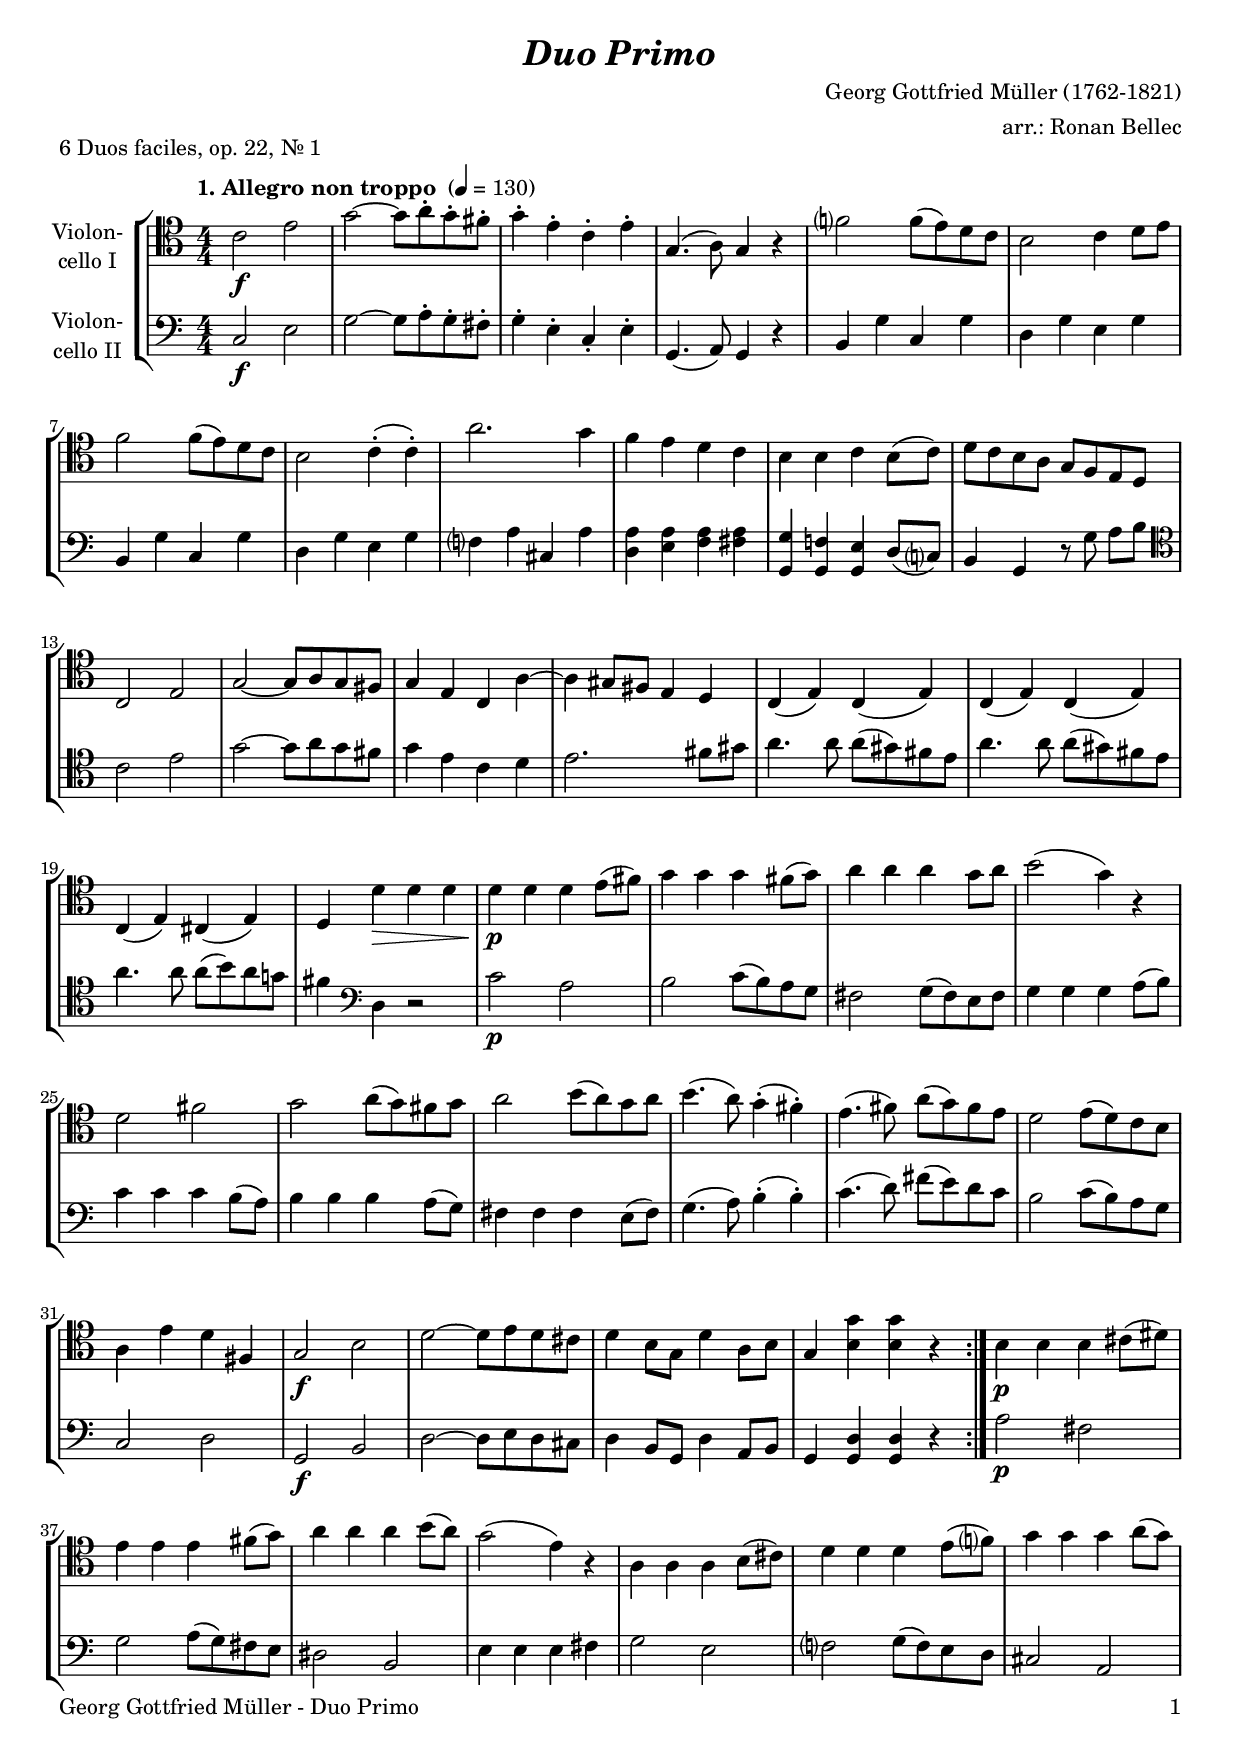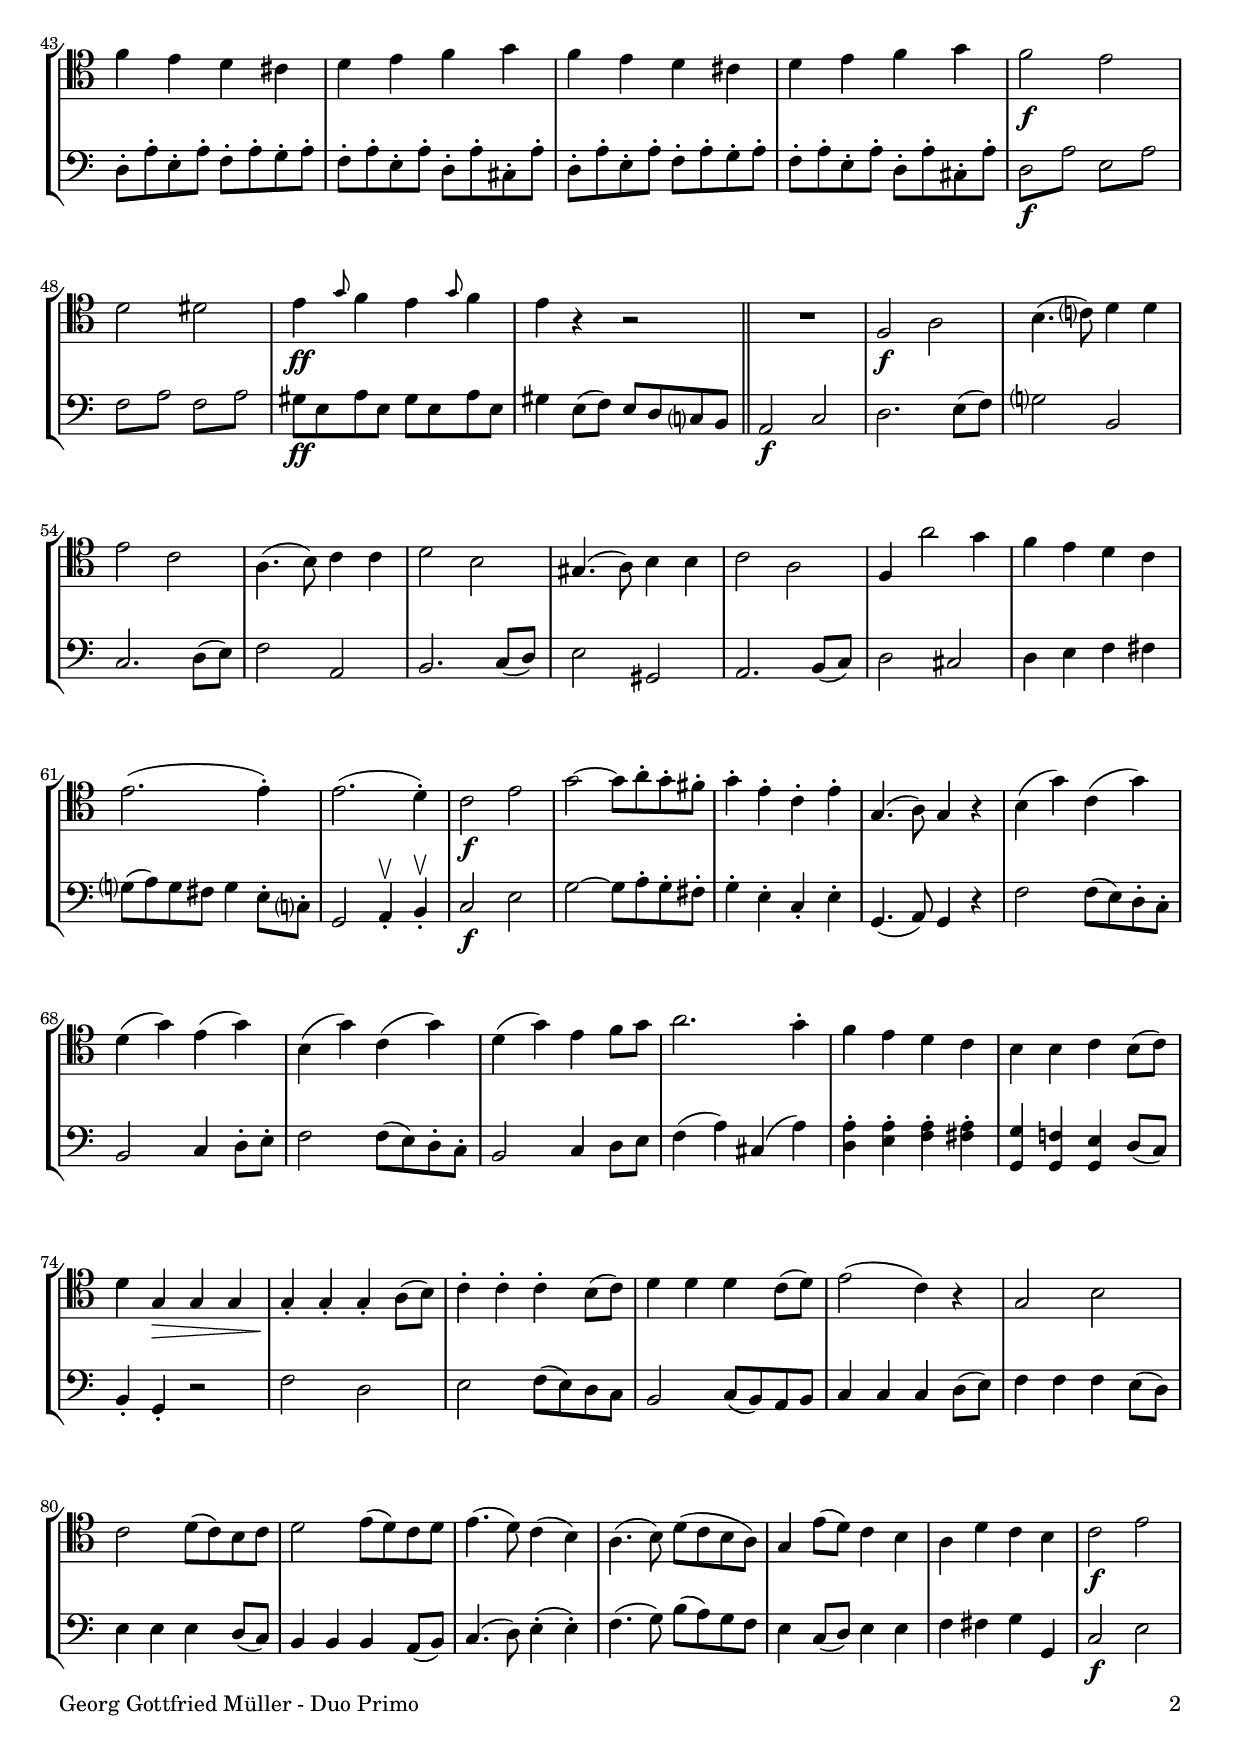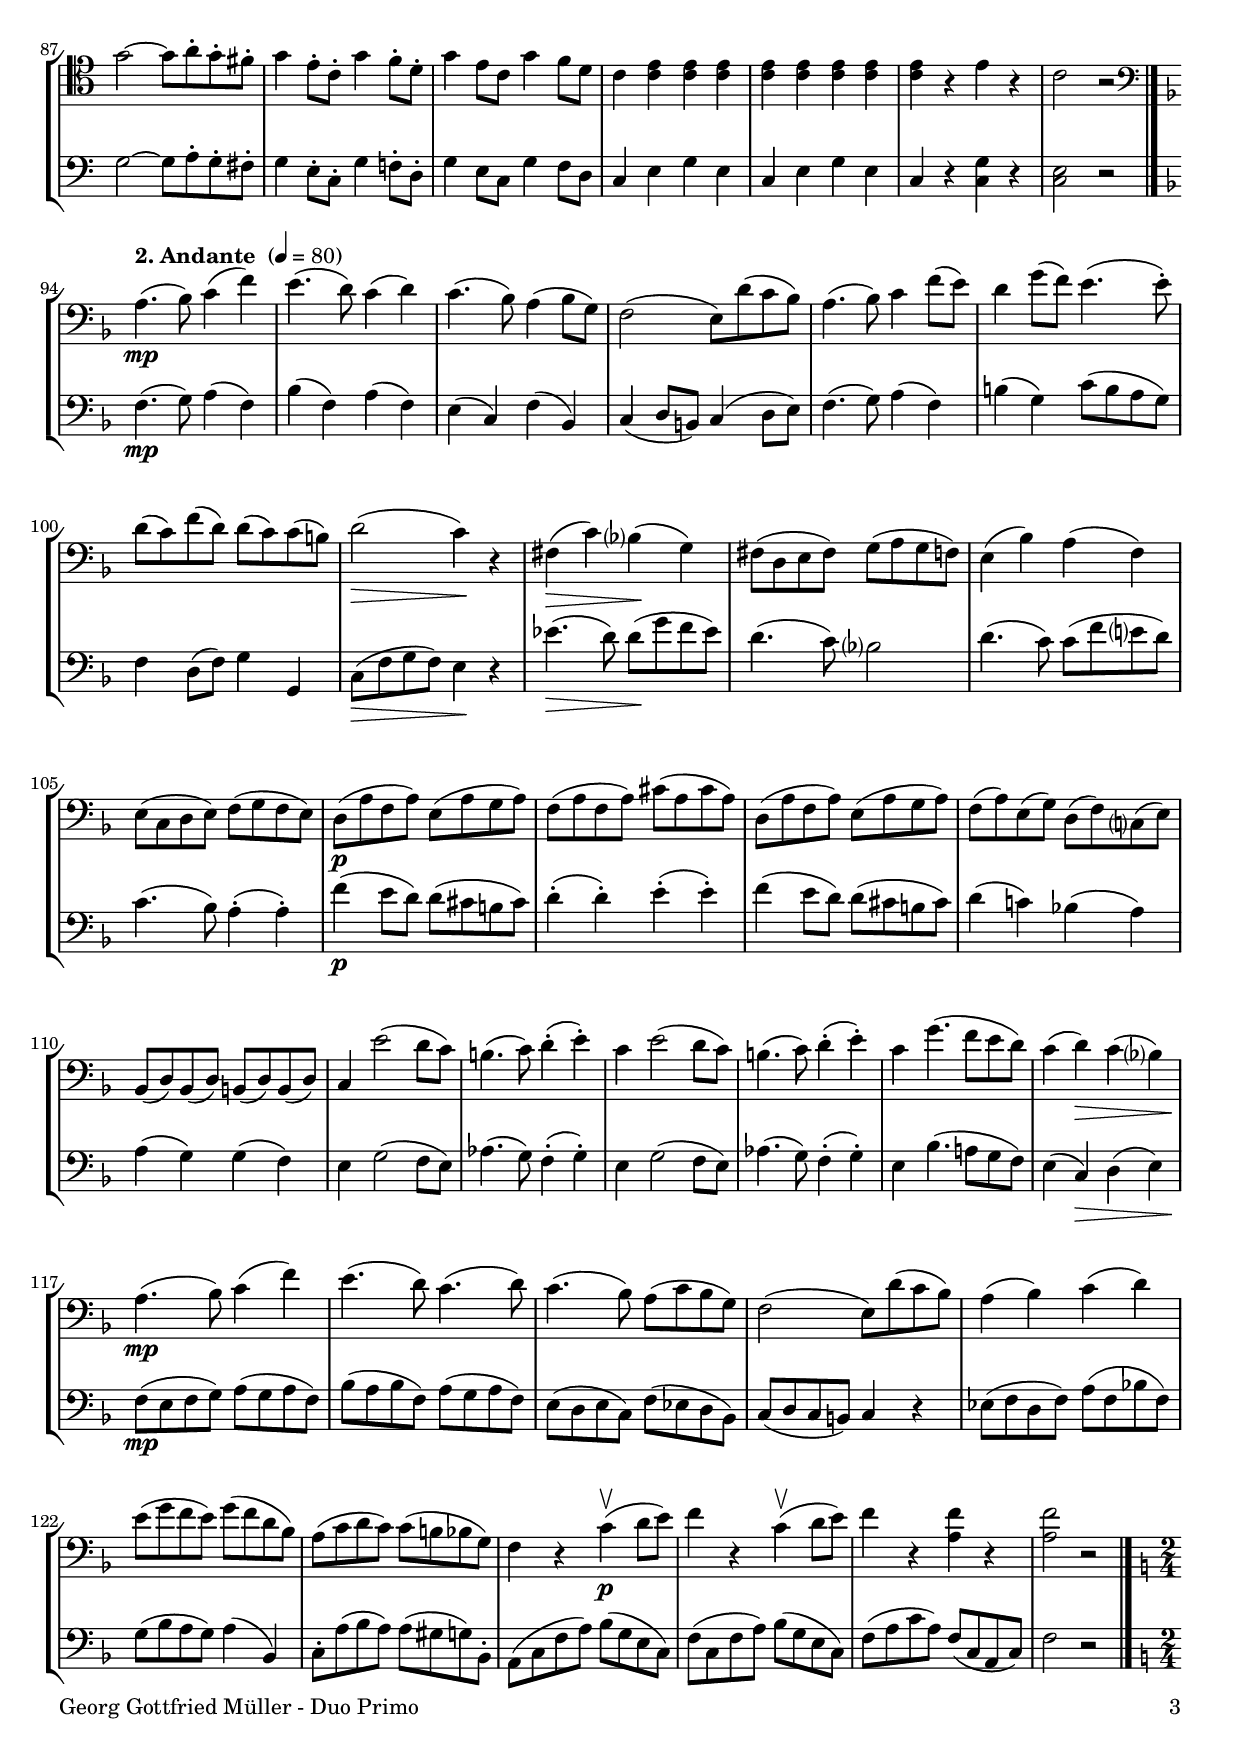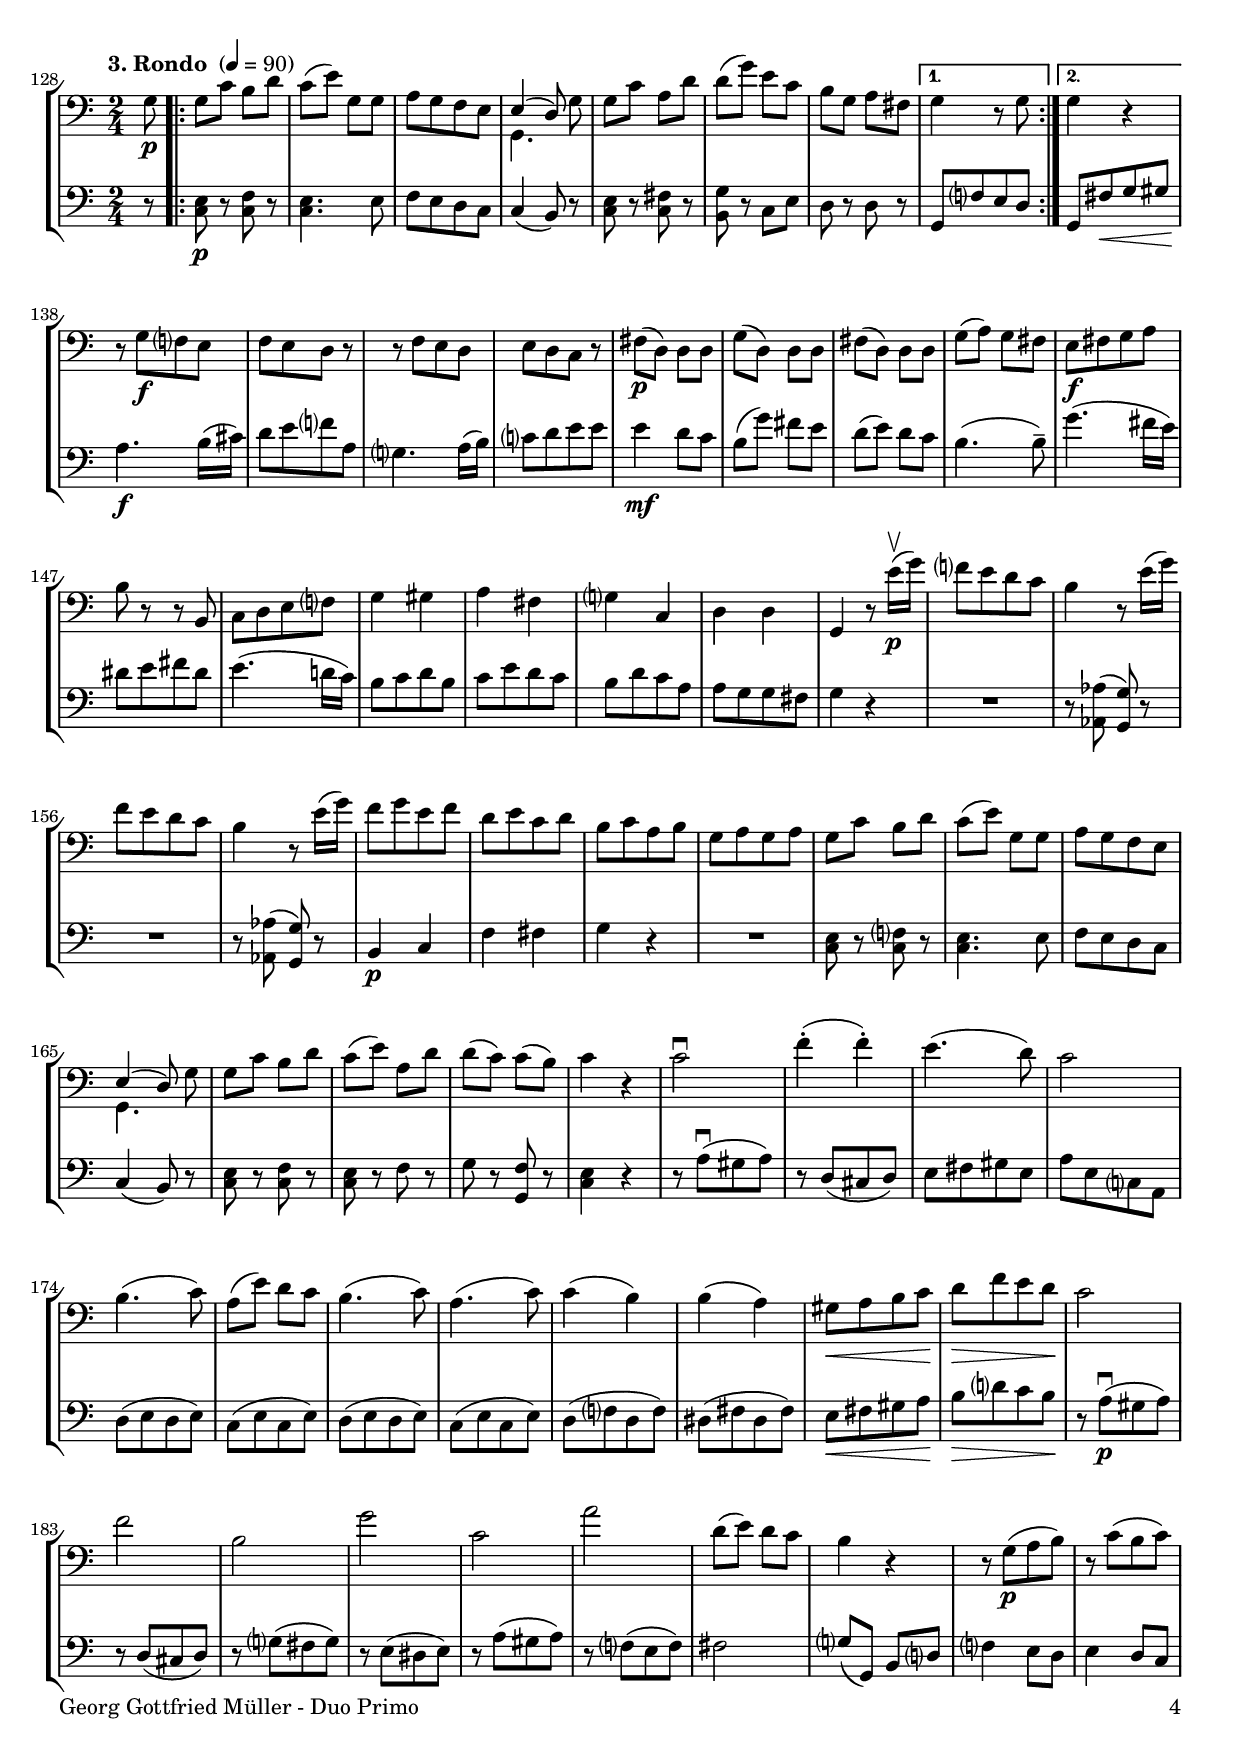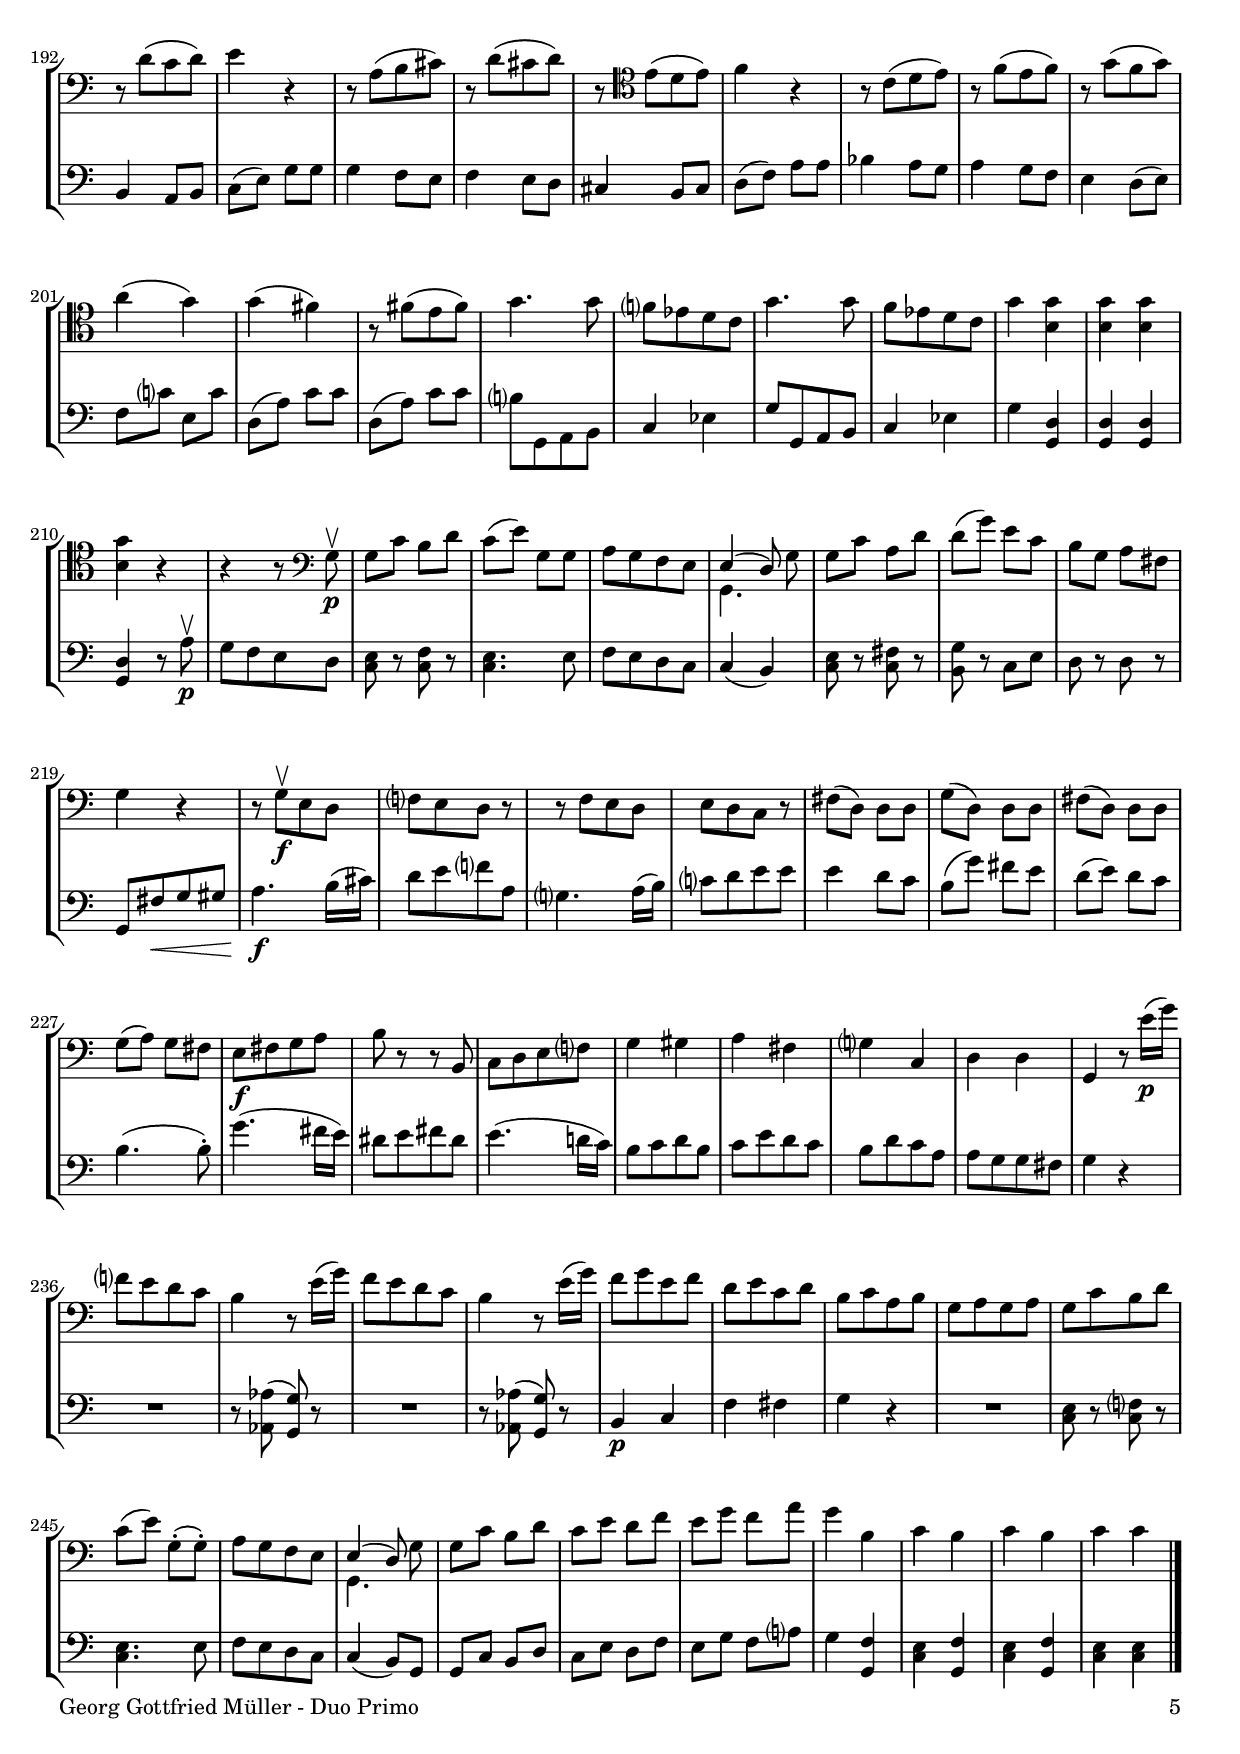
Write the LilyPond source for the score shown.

\version "2.18.2"
\include "deutsch.ly"
  
#(set-global-staff-size 19)

\header {
  title     = \markup \bold \italic "Duo Primo"
  composer  = "Georg Gottfried Müller (1762-1821)"
  arranger  = "arr.: Ronan Bellec"
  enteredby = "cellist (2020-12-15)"
  piece     = "6 Duos faciles, op. 22, Nr. 1"
}

voiceconsts = {
  \key c \major
  \time 4/4
  \clef "bass"
  \numericTimeSignature
  % Set default beaming for all staves
%  \set Timing.beamExceptions = #'()
%  \set Timing.baseMoment     = #(ly:make-moment 1 4)
%  \set Timing.beatStructure  = #'(1 1 1)
}

micl = "clarinet"
mifl = "flute"
miob = "oboe"
mifh = "french horn"
misx = "tenor sax"
mist = "string ensemble 1"
miba = "cello"

introa = {        \tempo "1. Allegro non troppo " 4=130 }
introb = { \break \tempo "2. Andante "            4=80 \key f \major }
introc = { \break \tempo "3. Rondo "              4=90 \time 2/4 \key c \major }

dsaf = \markup { \italic "dal " \musicglyph #"scripts.segno" " al Fine" }
fine = \mark \markup \box \italic "Fine"

va = \relative c' {
  \voiceconsts
  \clef "tenor"
  
  \introa
  \repeat volta 2 {
    c2\f e
    g~g8 a-. g-. fis-.
    g4-. e-. c-. e-.
    g,4.( a8) g4 r
    f'?2 f8( e) d c
    h2 c4 d8 e

    f2 f8( e) d c
    h2 c4(-. c)-.
    a'2. g4
    f e d c
    h h c h8( c)
    d c h a g f e d

    c2 e
    g~ g8 a g fis
    g4 e c a'~
    a gis8 fis e4 d
    c( e) c( e)
    c( e) c( e)

    c( e) cis( e)
    d d'\> d d
    d\!\p d d e8( fis)
    g4 g g fis8( g)
    a4 a a g8 a
    h2( g4) r

    d2 fis
    g a8( g) fis g
    a2 h8( a) g a
    h4.( a8) g4(-. fis)-.
    e4.( fis8) a( g) fis e
    d2 e8( d) c h

    a4 e' d fis,
    g2\f h
    d~d8 e d cis
    d4 h8 g d'4 a8 h
    g4 <h g'> <h g'> r
  }

  h\p h h cis8( dis)
  e4 e e fis8( g)
  a4 a a h8( a)
  g2( e4) r
  a, a a h8 (cis)
  d4 d d e8( f?)
  g4 g g a8( g)

  f4 e d cis
  d e f g
  f e d cis
  d e f g
  f2\f e
  d dis
  e4\ff \grace g8 f4 e \grace g8 f4

  e r r2 \bar "||"
  R1
  f,2\f a
  h4.( c?8) d4 d
  e2 c
  a4.( h8) c4 c
  d2 h
  gis4.( a8) h4 h

  c2 a
  f4 a'2 g4
  f e d c
  e2.( e4)-.
  e2.( d4)-.
  c2\f e
  g~ g8 a-. g-. fis-.

  g4-. e-. c-. e-.
  g,4.( a8) g4 r
  h( g') c,( g')
  d( g) e( g)
  h,( g') c,( g')
  d( g) e f8 g
  a2. g4-.

  f e d c
  h h c h8( c)
  d4 g,\> g g
  g-.\! g-. g-. a8( h)
  c4-. c-. c-. h8( c)
  d4 d d c8( d)
  e2( c4) r

  g2 h
  c d8( c) h c
  d2 e8( d) c d
  e4.( d8) c4( h)
  a4.( h8) d( c h a)
  g4 e'8( d) c4 h
  a d c h

  c2\f e
  g~ g8 a-. g-. fis-.
  g4 e8-. c-. g'4 f8-. d-.
  g4 e8 c g'4 f8 d
  c4 <c e> <c e> <c e>
  <c e> <c e> <c e> <c e>
  <c e> r e r
  c2 r \bar "|."

  \introb \clef "bass"
  a4.(\mp b8) c4( f)
  e4.( d8) c4( d)
  c4.( b8) a4( b8 g)
  f2( e8) d'( c b)
  a4.( b8) c4 f8( e)

  d4 g8( f) e4.( e8)-.
  d( c) f( d) d( c) c( h)
  d2(\> c4)\! r
  fis,(\> c') b?(\! g)
  fis8( d e fis) g( a g f)
  e4( b') a( f)

  e8( c d e) f( g f e)
  d(\p a' f a) e( a g a)
  f( a f a) cis( a cis a)
  d,( a' f a) e( a g a)
  f( a) e( g) d( f) c?( e)

  b( d) b( d) h( d) h( d)
  c4 e'2( d8 c)
  h4.( c8) d4(-. e)-.
  c e2( d8 c)
  h4.( c8) d4(-. e)-.
  c g'4.( f8 e d)

  c4( d)\> c( b?)
  a4.(\!\mp b8) c4( f)
  e4.( d8) c4.( d8)
  c4.( b8) a( c b g)
  f2( e8) d'( c b)
  a4( b) c( d)

  e8( g f e) g( f d b)
  a( c d c) c( h b g)
  f4 r c'(\upbow\p d8 e)
  f4 r c(\upbow d8 e)
  f4 r <a, f'> r
  <a f'>2 r \bar "|."

  \introc
  \partial 8 g8\p
  \repeat volta 2 {
    g c h d
    c( e) g, g
    a[ g f e]
    << { e4( d8) } \\ g,4. >> g'8
    g c a d

    d( g) e c
    h g a fis
  }
  \alternative {
    { g4 r8 g }
    { g4 r }
  }
  r8 g[\f f? e]
  f[ e d] r

  r f[ e d]
  e[ d c] r
  fis(\p d) d d
  g( d) d d
  fis( d) d d
  g( a) g fis
  e[\f fis g a]

  h r r h,
  c[ d e f?]
  g4 gis
  a fis
  g? c,
  d d
  g, r8 e''16(\upbow\p g)

  f?8[ e d c]
  h4 r8 e16( g)
  f8[ e d c]
  h4 r8 e16( g)
  f8[ g e f]
  d[ e c d]
  h[ c a h]

  g[ a g a]
  g c h d
  c( e) g, g
  a[ g f e]
  << { e4( d8) } \\ g,4. >> g'8
  g c h d
  c( e) a, d

  d( c) c( h)
  c4 r
  c2\downbow
  f4(-. f)-.
  e4.( d8)
  c2
  h4.( c8)

  a( e') d c
  h4.( c8)
  a4.( c8)
  c4( h)
  h( a)
  gis8[\< a h c]\!
  d[\> f e d]\!

  c2
  f
  h,
  g'
  c,
  a'
  d,8( e) d c

  h4 r
  r8 g[(\p a h)]
  r c[( h c)]
  r d[( c d)]
  e4 r
  r8 a,[( h cis)]
  r d[( cis d)]

  r \clef "tenor" e[( d e)]
  f4 r
  r8 c[( d e)]
  r f[( e f)]
  r g[( f g)]
  a4( g)
  g( fis)

  r8 fis[( e fis)]
  g4. g8
  f?[ es d c]
  g'4. g8
  f[ es d c]
  g'4 <h, g'>
  <h g'> <h g'>

  <h g'> r
  r r8 \clef "bass" g\upbow\p
  g c h d
  c( e) g, g
  a[ g f e]
  << { e4( d8) } \\ g,4. >> g'8
  g c a d

  d( g) e c
  h g a fis
  g4 r
  r8 g[\upbow\f e d]
  f?[ e d] r
  r f[ e d]
  e[ d c] r

  fis( d) d d
  g( d) d d
  fis( d) d d
  g( a) g fis
  e[\f fis g a]
  h r r h,
  c[ d e f?]

  g4 gis
  a fis
  g? c,
  d d
  g, r8 e''16(\p g)
  f?8[ e d c]
  h4 r8 e16( g)
  f8[ e d c]
  
  h4 r8 e16( g)
  f8[ g e f]
  d[ e c d]
  h[ c a h]
  g[ a g a]
  g[ c h d]
  c( e) g,(-. g)-.
  a[ g f e]

  << { e4( d8) } \\ g,4. >> g'8
  g c h d
  c e d f
  e g f a
  g4 h,
  c h
  c h
  c c \bar "|."
}

vb = \relative c {
  \voiceconsts
  
  \introa
  \repeat volta 2 {
    c2\f e
    g~ g8 a-. g-. fis-.
    g4-. e-. c-. e-.
    g,4.( a8) g4 r
    h g' c, g'
    d g e g

    h, g' c, g'
    d g e g
    f? a cis, a'
    <d, a'> <e a> <f a> <fis a>
    <g, g'> <g f'!> <g e'> d'8( c?)
    h4 g r8 g' a[ h] \clef "tenor"

    c2 e
    g~ g8 a g fis
    g4 e c d
    e2. fis8 gis
    a4. a8 a( gis) fis e
    a4. a8 a( gis) fis e

    a4. a8 a( h) a g!
    fis4 \clef "bass" d, r2
    c'\p a
    h c8( h) a g
    fis2 g8( fis) e fis
    g4 g g a8( h)

    c4 c c h8( a)
    h4 h h a8( g)
    fis4 fis fis e8( fis)
    g4.( a8) h4(-. h)-.
    c4.( d8) fis( e) d c
    h2 c8( h) a g

    c,2 d
    g,\f h
    d~ d8 e d cis
    d4 h8 g d'4 a8 h
    g4 <g d'> <g d'> r
  }

  a'2\p fis
  g a8( g) fis e
  dis2 h
  e4 e e fis
  g2 e
  f? g8( f) e d
  cis2 a

  d8-. a'-. e-. a-. f-. a-. g-. a-.
  f-. a-. e-. a-. d,-. a'-. cis,-. a'-.
  d,-. a'-. e-. a-. f-. a-. g-. a-.
  f-. a-. e-. a-. d,-. a'-. cis,-. a'-.
  \repeat tremolo 2 { d,\f a' } \repeat tremolo 2 { e a }
  \repeat tremolo 2 { f a } \repeat tremolo 2 { f a }
  gis\ff e a e gis e a e

  gis4 e8( f) e d c? h \bar "||"
  a2\f c
  d2. e8( f)
  g?2 h,
  c2. d8( e)
  f2 a,
  h2. c8( d)
  e2 gis,

  a2. h8( c)
  d2 cis
  d4 e f fis
  g?8( a) g fis g4 e8-. c?-.
  g2 a4-.\upbow h-.\upbow
  c2\f e
  g~ g8 a-. g-. fis-.

  g4-. e-. c-. e-.
  g,4.( a8) g4 r
  f'2 f8( e) d-. c-.
  h2 c4 d8-. e-.
  f2 f8( e) d-. c-.
  h2 c4 d8 e
  f4( a) cis,( a')

  <d, a'>-. <e a>-. <f a>-. <fis a>-.
  <g, g'> <g f'!> <g e'> d'8( c)
  h4-. g-. r2
  f' d
  e f8( e) d c
  h2 c8( h) a h
  c4 c c d8( e)

  f4 f f e8( d)
  e4 e e d8( c)
  h4 h h a8( h)
  c4.( d8) e4(-. e)-.
  f4.( g8) h( a) g f
  e4 c8( d) e4 e
  f fis g g,

  c2\f e
  g~ g8 a-. g-. fis-.
  g4 e8-. c-. g'4 f!8-. d-.
  g4 e8 c g'4 f8 d
  c4 e g e
  c e g e
  c r <c g'> r
  <c e>2 r \bar "|."

  \introb
  f4.(\mp g8) a4( f)
  b( f) a( f)
  e( c) f( b,)
  c( d8 h) c4( d8 e)
  f4.( g8) a4( f)

  h( g) c8( h a g)
  f4 d8( f) g4 g,
  c8(\> f g f) e4\! r
  es'4.(\> d8) d(\! g f es)
  d4.( c8) b?2
  d4.( c8) c( f e? d)

  c4.( b8) a4(-. a)-.
  f'(\p e8 d) d( cis h cis)
  d4(-. d)-. e(-. e)-.
  f( e8 d) d( cis h cis)
  d4( c!) b!( a)

  a( g) g( f)
  e g2( f8 e)
  as4.( g8) f4(-. g)-.
  e g2( f8 e)
  as4.( g8) f4(-. g)-.
  e b'4.( a!8 g f)

  e4( c)\> d( e)
  f8(\!\mp e f g) a( g a f)
  b( a b f) a( g a f)
  e( d e c) f( es d b)
  c( d c h) c4 r
  es8( f d f) a( f b! f)

  g( b a g) a4( b,)
  c8-. a'( b a) a( gis g) b,-.
  a( c f a) b( g e c)
  f( c f a) b( g e c)
  f( a c a) f( c a c)
  f2 r \bar "|."

  \introc
  \partial 8 r8
  \repeat volta 2 {
    <c e>\p r <c f> r
    <c e>4. e8
    f[ e d c]
    c4( h8) r
    <c e> r <c fis> r

    <h g'> r c e
    d r d r
  }
  \alternative {
    { g,[ f'? e d] }
    { g,[ fis'\< g gis] }
  }
  a4.\!\f h16( cis)
  d8[ e f? a,]

  g?4. a16( h)
  c?8[ d e e]
  e4\mf d8 c
  h( g') fis e
  d( e) d c
  h4.( h8)--
  g'4.( fis16 e)

  dis8[ e fis dis]
  e4.( d!16 c)
  h8[ c d h]
  c[ e d c]
  h[ d c a]
  a[ g g fis]
  g4 r

  R2
  r8 <as, as'>( <g g'>) r
  R2
  r8 <as as'>( <g g'>) r
  h4\p c
  f fis
  g r

  R2
  <c, e>8 r <c f?> r
  <c e>4. e8
  f[ e d c]
  c4( h8) r
  <c e> r <c f> r
  <c e> r f r

  g r <g, f'> r
  <c e>4 r
  r8 a'[(\downbow gis a)]
  r d,[( cis d)]
  e[ fis gis e]
  a[ e c? a]
  d[( e d e)]

  c[( e c e)]
  d[( e d e)]
  c[( e c e)]
  d[( f? d f)]
  dis[( fis dis fis)]
  e[\< fis gis a]\!
  h[\> d? c h]\!

  r a[(\downbow\p gis a)]
  r d,[( cis d)]
  r g?[( fis g)]
  r e[( dis e)]
  r a[( gis a)]
  r f?[( e f)]
  fis2

  g?8( g,) h d?
  f?4 e8 d
  e4 d8 c
  h4 a8 h
  c( e) g g
  g4 f8 e
  f4 e8 d

  cis4 h8 cis
  d( f) a a
  b4 a8 g
  a4 g8 f
  e4 d8( e)
  f c'? e, c'
  d,( a') c c

  d,( a') c c
  h?[ g, a h]
  c4 es
  g8[ g, a h]
  c4 es
  g <g, d'>
  <g d'> <g d'>

  <g d'> r8 a'\upbow\p
  g[ f e d]
  <c e> r <c f> r
  <c e>4. e8
  f[ e d c]
  c4( h)
  <c e>8 r <c fis> r

  <h g'> r c e
  d r d r
  g,[ fis'\< g gis]
  a4.\!\f h16( cis)
  d8[ e f? a,]
  g?4. a16( h)
  c?8[ d e e]

  e4 d8 c
  h( g') fis e
  d( e) d c
  h4.( h8)-.
  g'4.( fis16 e)
  dis8[ e fis dis]
  e4.( d!16 c)

  h8[ c d h]
  c[ e d c]
  h[ d c a]
  a[ g g fis]
  g4 r
  R2
  r8 <as, as'>( <g g'>) r
  R2

  r8 <as as'>( <g g'>) r
  h4\p c
  f fis
  g r
  R2
  <c, e>8 r <c f?> r
  <c e>4. e8
  f[ e d c]

  c4( h8) g
  g c h d
  c e d f
  e g f a?
  g4 <g, f'>
  <c e> <g f'>
  <c e> <g f'>
  <c e> <c e> \bar "|."
}


music = \new StaffGroup <<
      \new Staff {
	\set Staff.midiInstrument = \miba
	\set Staff.instrumentName = \markup \center-column { "Violon-" "cello I" }
	\transpose c c { \va }
      }

      \new Staff {
	\set Staff.midiInstrument = \miba
	\set Staff.instrumentName = \markup \center-column { "Violon-" "cello II" }
	\transpose c c { \vb }
      }
>>

\book {
   \paper {
    print-page-number = ##t
    print-first-page-number = ##t
    ragged-last-bottom = ##f
    oddHeaderMarkup = \markup \null
    evenHeaderMarkup = \markup \null
    oddFooterMarkup = \markup {
      \fill-line {
        \on-the-fly #print-page-number-check-first
        "Georg Gottfried Müller - Duo Primo" \fromproperty #'page:page-number-string
      }
    }
    evenFooterMarkup = \oddFooterMarkup
  } \score {
    \music
    \layout {}
  }

  \score {
    \unfoldRepeats \music

    \midi {
      \context {
        \Score
      }
    }
  }
}